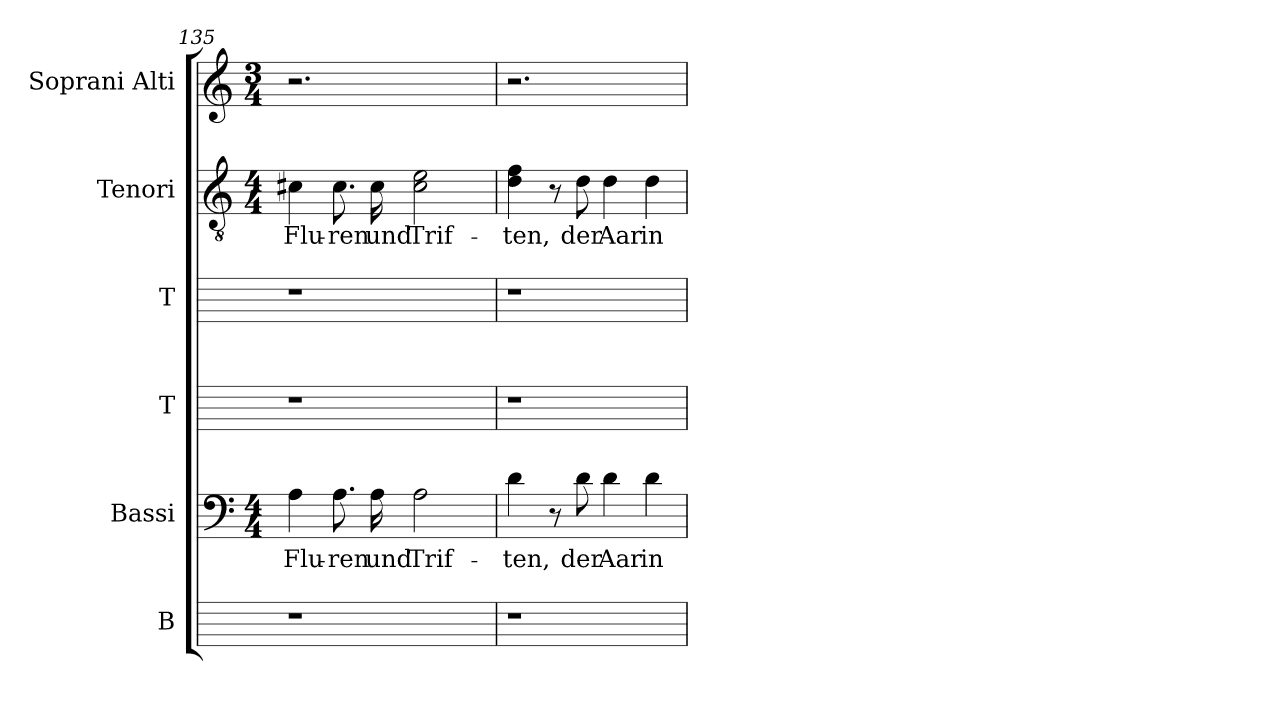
**kern	**kern	**text	**kern	**kern	**kern	**text	**kern
*part6	*part5	*part5	*part4	*part3	*part2	*part2	*part1
*staff6	*staff5	*staff5	*staff4	*staff3	*staff2	*staff2	*staff1
*I"B	*I"Bassi	*	*I"T	*I"T	*I"Tenori	*	*I"Soprani  Alti
*I'B	*I'B	*	*I'T	*I'T	*I'T	*	*I'S  A
*	*clefF4	*	*	*	*clefGv2	*	*clefG2
*	*k[]	*	*	*	*k[]	*	*k[]
*	*C:	*	*	*	*C:	*	*C:
*	*M4/4	*	*	*	*M4/4	*	*M3/4
=135	=135	=135	=135	=135	=135	=135	=135
!	!	!LO:LY:b	!	!	!	!LO:LY:b	!
1r	4A\	Flu-	1r	1r	4c#X\	Flu-	2.r
!	!	!LO:LY:b:rj	!	!	!	!LO:LY:b:rj	!
.	8.A\	-ren	.	.	8.c#\	-ren	.
!	!	!LO:LY:b:cj	!	!	!	!LO:LY:b:cj	!
.	16A\	und	.	.	16c#\	und	.
!	!	!LO:LY:b:cj	!	!	!	!LO:LY:b:cj	!
.	2A\	Trif-	.	.	2e\ 2c#\	Trif-	.
.	.	.	.	.	.	.	4ryy
!!LO:LB:g=z
=136	=136	=136	=136	=136	=136	=136	=136
!	!	!LO:LY:b:cj	!	!	!	!LO:LY:b:cj	!
1r	4d\	-ten,	1r	1r	4f\ 4d\	-ten,	2.r
.	8r	.	.	.	8r	.	.
!	!	!LO:LY:b:cj	!	!	!	!LO:LY:b:cj	!
.	8d\	der	.	.	8d\	der	.
!	!	!LO:LY:b:cj	!	!	!	!LO:LY:b:cj	!
.	4d\	Aar	.	.	4d\	Aar	.
!	!	!LO:LY:b:cj	!	!	!	!LO:LY:b:cj	!
.	4d\	in	.	.	4d\	in	4ryy
=	=	=	=	=	=	=	=
*-	*-	*-	*-	*-	*-	*-	*-
